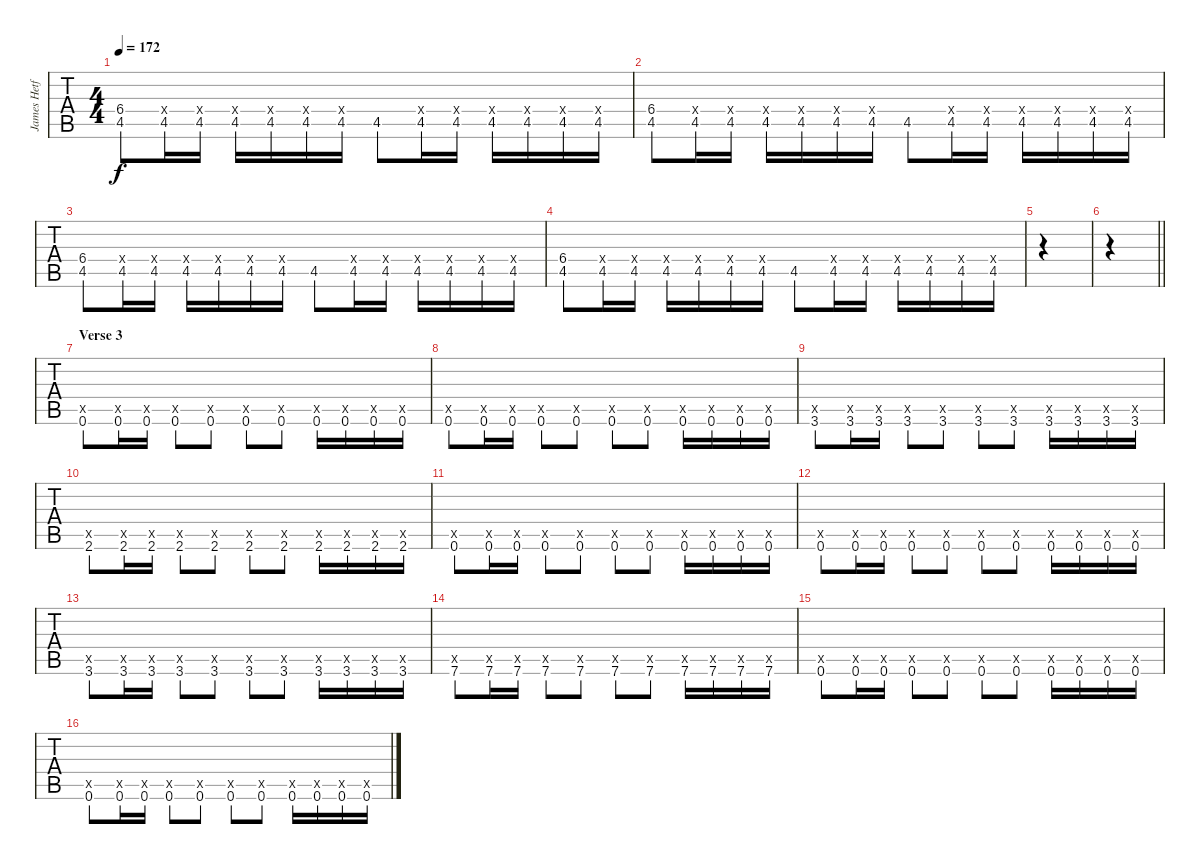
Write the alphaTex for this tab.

\track ("James Hetfield" "James Hetf") {instrument distortionguitar}
\staff {tabs}
\tuning (E4 B3 G3 D3 A2 E2) {hide}
\ts (4 4)
\tempo 172
\clef g2
\ks c
(6.4 4.5).8{dy f} (0.4{x} 4.5).16 (0.4{x} 4.5).16 (0.4{x} 4.5).16 (0.4{x} 4.5).16 (0.4{x} 4.5).16 (0.4{x} 4.5).16 4.5.8 (0.4{x} 4.5).16 (0.4{x} 4.5).16 (0.4{x} 4.5).16 (0.4{x} 4.5).16 (0.4{x} 4.5).16 (0.4{x} 4.5).16 |
(6.4 4.5).8 (0.4{x} 4.5).16 (0.4{x} 4.5).16 (0.4{x} 4.5).16 (0.4{x} 4.5).16 (0.4{x} 4.5).16 (0.4{x} 4.5).16 4.5.8 (0.4{x} 4.5).16 (0.4{x} 4.5).16 (0.4{x} 4.5).16 (0.4{x} 4.5).16 (0.4{x} 4.5).16 (0.4{x} 4.5).16 |
(6.4 4.5).8 (0.4{x} 4.5).16 (0.4{x} 4.5).16 (0.4{x} 4.5).16 (0.4{x} 4.5).16 (0.4{x} 4.5).16 (0.4{x} 4.5).16 4.5.8 (0.4{x} 4.5).16 (0.4{x} 4.5).16 (0.4{x} 4.5).16 (0.4{x} 4.5).16 (0.4{x} 4.5).16 (0.4{x} 4.5).16 |
(6.4 4.5).8 (0.4{x} 4.5).16 (0.4{x} 4.5).16 (0.4{x} 4.5).16 (0.4{x} 4.5).16 (0.4{x} 4.5).16 (0.4{x} 4.5).16 4.5.8 (0.4{x} 4.5).16 (0.4{x} 4.5).16 (0.4{x} 4.5).16 (0.4{x} 4.5).16 (0.4{x} 4.5).16 (0.4{x} 4.5).16 |
|
\barLineRight lightlight
|
\section ("" "Verse 3")
(0.5{x} 0.6).8{volume 13} (0.5{x} 0.6).16 (0.5{x} 0.6).16 (0.5{x} 0.6).8 (0.5{x} 0.6).8 (0.5{x} 0.6).8 (0.5{x} 0.6).8 (0.5{x} 0.6).16 (0.5{x} 0.6).16 (0.5{x} 0.6).16 (0.5{x} 0.6).16 |
(0.5{x} 0.6).8 (0.5{x} 0.6).16 (0.5{x} 0.6).16 (0.5{x} 0.6).8 (0.5{x} 0.6).8 (0.5{x} 0.6).8 (0.5{x} 0.6).8 (0.5{x} 0.6).16 (0.5{x} 0.6).16 (0.5{x} 0.6).16 (0.5{x} 0.6).16 |
(0.5{x} 3.6).8 (0.5{x} 3.6).16 (0.5{x} 3.6).16 (0.5{x} 3.6).8 (0.5{x} 3.6).8 (0.5{x} 3.6).8 (0.5{x} 3.6).8 (0.5{x} 3.6).16 (0.5{x} 3.6).16 (0.5{x} 3.6).16 (0.5{x} 3.6).16 |
(0.5{x} 2.6).8 (0.5{x} 2.6).16 (0.5{x} 2.6).16 (0.5{x} 2.6).8 (0.5{x} 2.6).8 (0.5{x} 2.6).8 (0.5{x} 2.6).8 (0.5{x} 2.6).16 (0.5{x} 2.6).16 (0.5{x} 2.6).16 (0.5{x} 2.6).16 |
(0.5{x} 0.6).8 (0.5{x} 0.6).16 (0.5{x} 0.6).16 (0.5{x} 0.6).8 (0.5{x} 0.6).8 (0.5{x} 0.6).8 (0.5{x} 0.6).8 (0.5{x} 0.6).16 (0.5{x} 0.6).16 (0.5{x} 0.6).16 (0.5{x} 0.6).16 |
(0.5{x} 0.6).8 (0.5{x} 0.6).16 (0.5{x} 0.6).16 (0.5{x} 0.6).8 (0.5{x} 0.6).8 (0.5{x} 0.6).8 (0.5{x} 0.6).8 (0.5{x} 0.6).16 (0.5{x} 0.6).16 (0.5{x} 0.6).16 (0.5{x} 0.6).16 |
(0.5{x} 3.6).8 (0.5{x} 3.6).16 (0.5{x} 3.6).16 (0.5{x} 3.6).8 (0.5{x} 3.6).8 (0.5{x} 3.6).8 (0.5{x} 3.6).8 (0.5{x} 3.6).16 (0.5{x} 3.6).16 (0.5{x} 3.6).16 (0.5{x} 3.6).16 |
(0.5{x} 7.6).8 (0.5{x} 7.6).16 (0.5{x} 7.6).16 (0.5{x} 7.6).8 (0.5{x} 7.6).8 (0.5{x} 7.6).8 (0.5{x} 7.6).8 (0.5{x} 7.6).16 (0.5{x} 7.6).16 (0.5{x} 7.6).16 (0.5{x} 7.6).16 |
(0.5{x} 0.6).8 (0.5{x} 0.6).16 (0.5{x} 0.6).16 (0.5{x} 0.6).8 (0.5{x} 0.6).8 (0.5{x} 0.6).8 (0.5{x} 0.6).8 (0.5{x} 0.6).16 (0.5{x} 0.6).16 (0.5{x} 0.6).16 (0.5{x} 0.6).16 |
(0.5{x} 0.6).8 (0.5{x} 0.6).16 (0.5{x} 0.6).16 (0.5{x} 0.6).8 (0.5{x} 0.6).8 (0.5{x} 0.6).8 (0.5{x} 0.6).8 (0.5{x} 0.6).16 (0.5{x} 0.6).16 (0.5{x} 0.6).16 (0.5{x} 0.6).16
